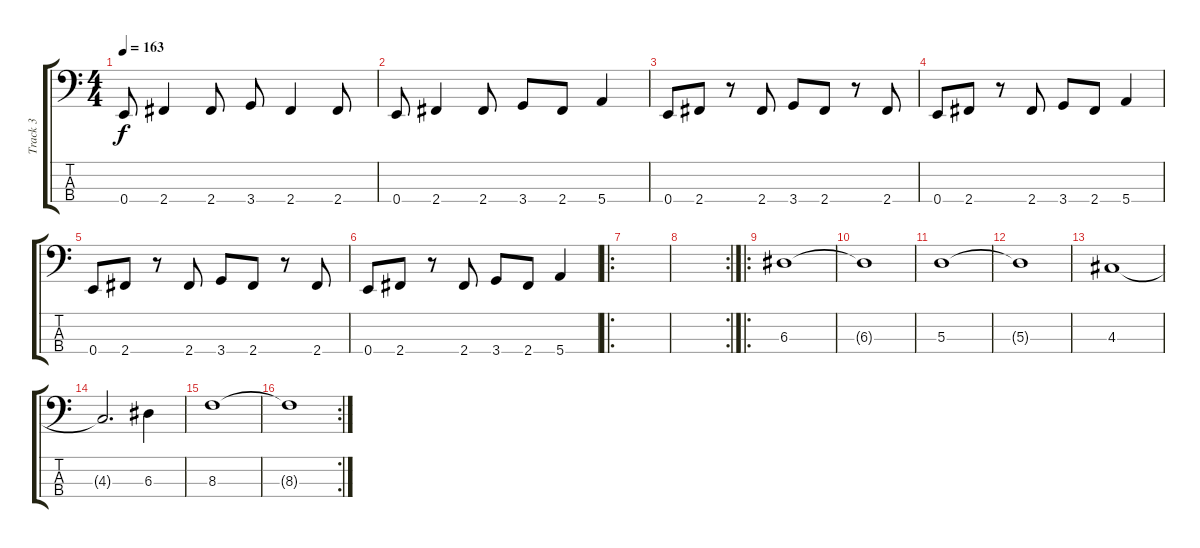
\track ("Track 3" "Track 3") {instrument electricbassfinger}
\staff {score tabs}
\tuning (G2 D2 A1 E1) {hide}
\ts (4 4)
\tempo 163
\clef f4
\ks c
0.4.8{dy f} 2.4.4 2.4.8 3.4.8 2.4.4 2.4.8 |
0.4.8 2.4.4 2.4.8 3.4.8 2.4.8 5.4.4 |
0.4.8 2.4.8 r.8 2.4.8 3.4.8 2.4.8 r.8 2.4.8 |
0.4.8 2.4.8 r.8 2.4.8 3.4.8 2.4.8 5.4.4 |
0.4.8 2.4.8 r.8 2.4.8 3.4.8 2.4.8 r.8 2.4.8 |
0.4.8 2.4.8 r.8 2.4.8 3.4.8 2.4.8 5.4.4 |
\ro
|
\rc 2
|
\ro
6.3.1 |
6.3{t}.1 |
5.3.1 |
5.3{t}.1 |
4.3.1 |
4.3{t}.2{d} 6.3.4 |
8.3.1 |
\rc 2
8.3{t}.1
